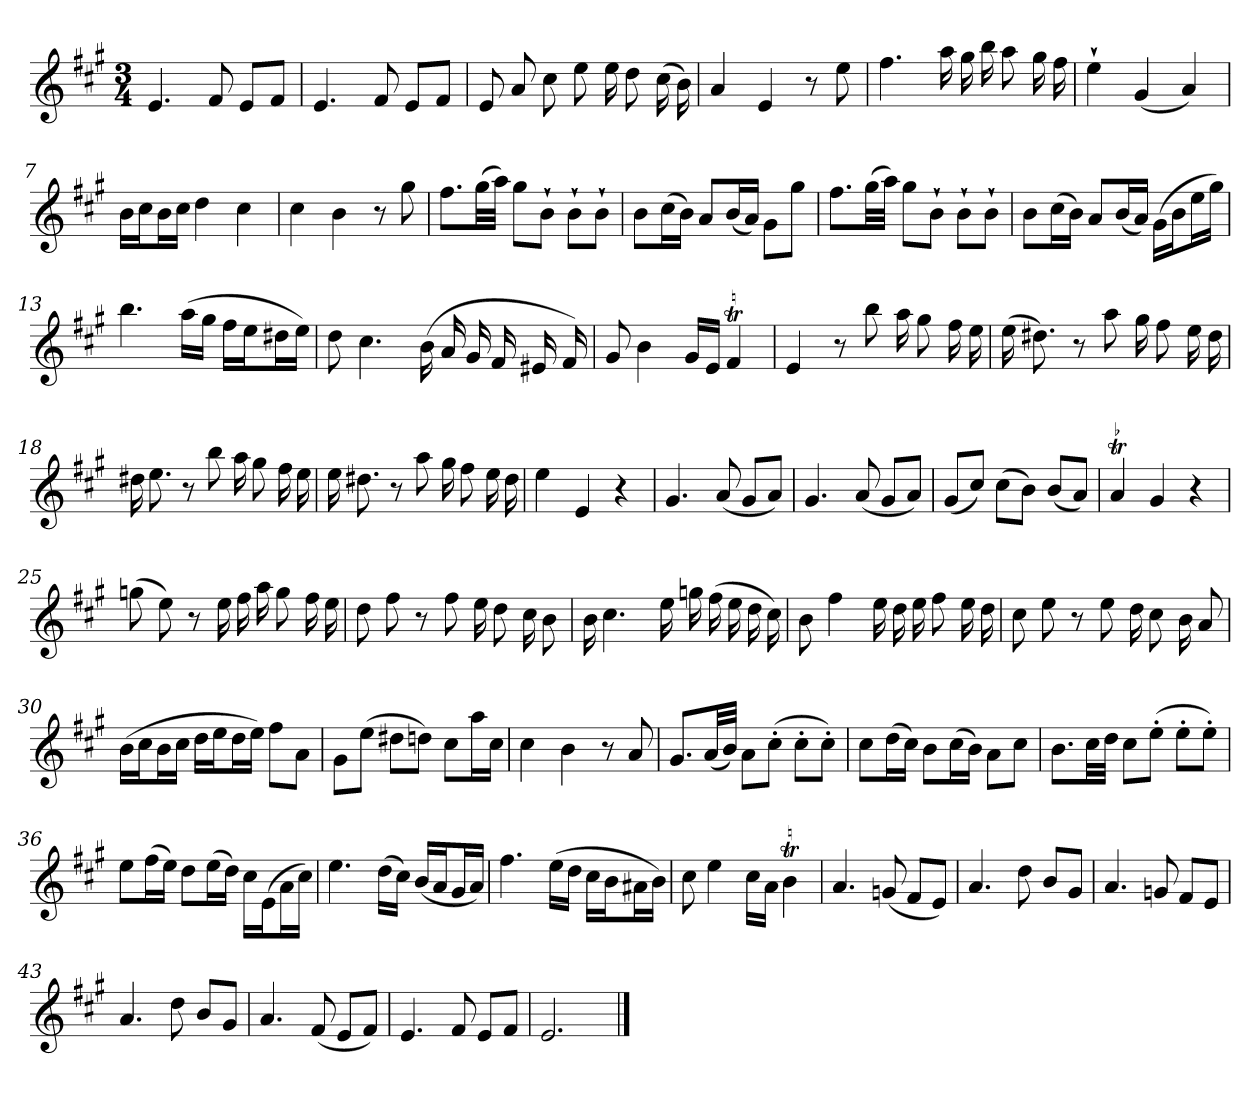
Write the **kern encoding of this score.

**kern
*part1
*staff1
*clefG2
*k[f#c#g#]
*A:
*M3/4
*MM104
=1
4.e
8f#
8e/L
8f#/J
=2
4.e
8f#
8e/L
8f#/J
=3
8e
8a
8cc#
8ee
16ee
8dd
(16cc#
16b)
=4
4a
4e
8r
8ee
=5
4.ff#
16aa
16gg#
16bb
8aa
16gg#
16ff#
=6
4ee`
(4g#
4a)
=7
16b\LL
16cc#\J
16b\L
16cc#\JJ
4dd
4cc#
=8
4cc#
4b
8r
8gg#
=9
8.ff#\L
(32gg#\LL
32aa\JJJ)
8gg#\L
8b`\J
8b`\L
8b`\J
=10
8b\L
(16cc#\L
16b\JJ)
8a/L
(16b/L
16a/JJ)
8g#\L
8gg#\J
=11
8.ff#\L
(32gg#\LL
32aa\JJJ)
8gg#\L
8b`\J
8b`\L
8b`\J
=12
8b\L
(16cc#\L
16b\JJ)
8a/L
(16b/L
16a/JJ)
(16g#\LL
16b\J
16ee\L
16gg#\JJ)
=13
4.bb
(16aa\LL
16gg#\JJ
16ff#\LL
16ee\J
16dd#X\L
16ee\JJ)
=14
8dd
4.cc#
(16b
16a
16g#
16f#
16e#X
16f#)
=15
8g#
4b
16g#/LL
16e/JJ
4f#t
=16
4e
8r
8bb
16aa
8gg#
16ff#
16ee
=17
(16ee
8.dd#X)
8r
8aa
16gg#
8ff#
16ee
16dd#
=18
16dd#X
8.ee
8r
8bb
16aa
8gg#
16ff#
16ee
=19
16ee
8.dd#X
8r
8aa
16gg#
8ff#
16ee
16dd#
=20
4ee
4e
4r
=21
4.g#
(8a
8g#/L
8a/J)
=22
4.g#
(8a
8g#/L
8a/J)
=23
(8g#/L
8cc#/J)
(8cc#\L
8b\J)
(8b/L
8a/J)
=24
!LO:TR:acc=-
4at
4g#
4r
=25
(8ggn
8ee)
8r
16ee
16ff#
16aa
8gg
16ff#
16ee
=26
8dd
8ff#
8r
8ff#
16ee
8dd
16cc#
8b
=27
16b
4.cc#
16ee
16ggn
(16ff#
16ee
16dd
16cc#)
=28
8b
4ff#
16ee
16dd
16ee
8ff#
16ee
16dd
=29
8cc#
8ee
8r
8ee
16dd
8cc#
16b
8a
=30
(16b\LL
16cc#\J
16b\L
16cc#\JJ
16dd\LL
16ee\J
16dd\L
16ee\JJ)
8ff#\L
8a\J
=31
8g#\L
(8ee\J
8dd#X\L
8ddn\J)
8cc#\L
16aa\L
16cc#\JJ
=32
4cc#
4b
8r
8a
=33
8.g#/L
(32a/LL
32b/JJJ)
8a\L
(8cc#'\J
8cc#'\L
8cc#'\J)
=34
8cc#\L
(16dd\L
16cc#\JJ)
8b\L
(16cc#\L
16b\JJ)
8a\L
8cc#\J
=35
8.b\L
32cc#\LL
32dd\JJJ
8cc#\L
(8ee'\J
8ee'\L
8ee'\J)
=36
8ee\L
(16ff#\L
16ee\JJ)
8dd\L
(16ee\L
16dd\JJ)
16cc#\LL
(16e\J
16a\L
16cc#\JJ)
=37
4.ee
(16dd\LL
16cc#\JJ)
(16b/LL
16a/J
16g#/L
16a/JJ)
=38
4.ff#
(16ee\LL
16dd\JJ
16cc#\LL
16b\J
16a#X\L
16b\JJ)
=39
8cc#
4ee
16cc#\LL
16a\JJ
4bt
=40
4.a
(8gn
8f#/L
8e/J)
=41
4.a
8dd
8b/L
8g#/J
=42
4.a
8gn
8f#/L
8e/J
=43
4.a
8dd
8b/L
8g#/J
=44
4.a
(8f#
8e/L
8f#/J)
=45
4.e
8f#
8e/L
8f#/J
=46
2.e
==
*-
